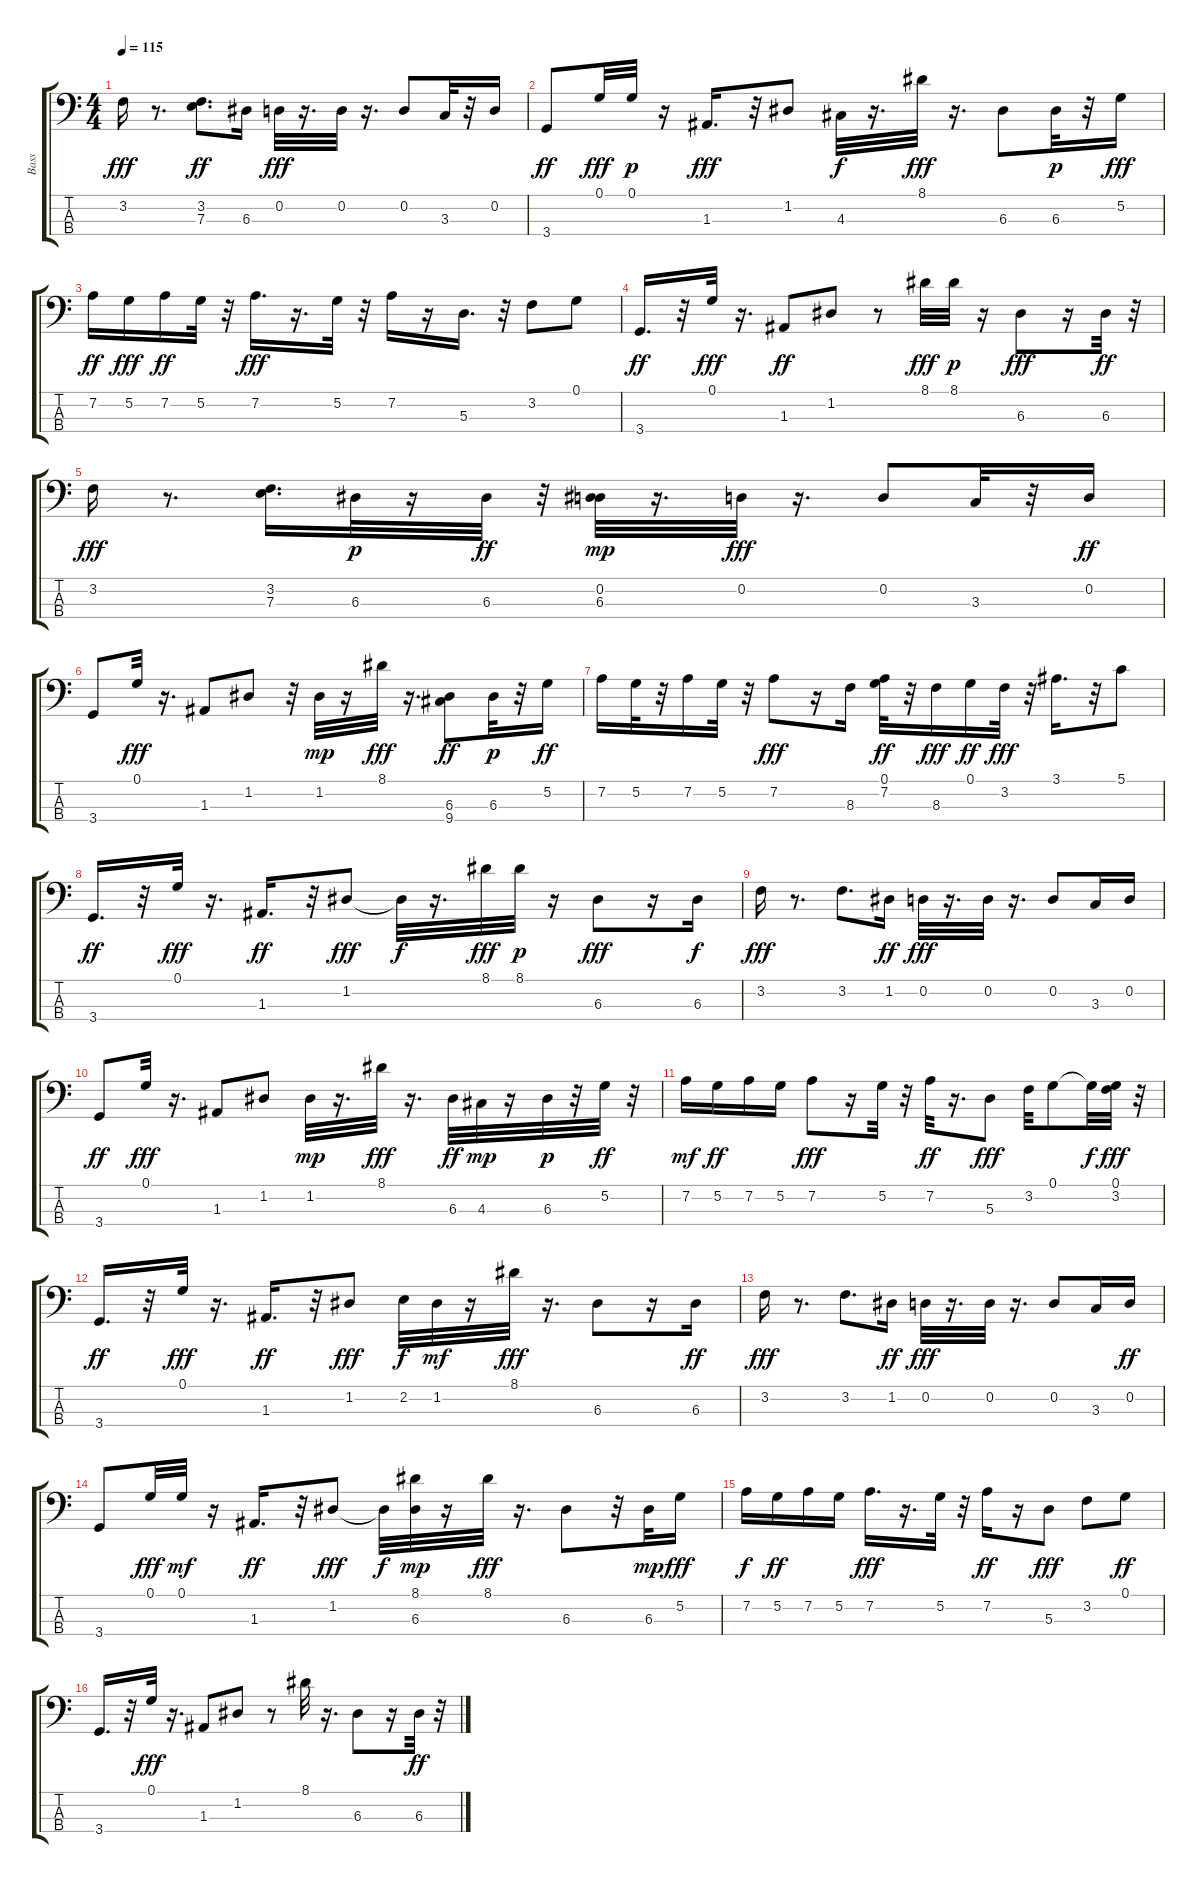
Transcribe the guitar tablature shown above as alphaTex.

\track ("Bass" "Bass") {instrument electricbasspick}
\staff {score tabs}
\tuning (G2 D2 A1 E1) {hide}
\ts (4 4)
\tempo 115
\clef f4
\ks c
3.2.16{dy fff} r.8{d} (3.2 7.3).8{d dy ff} 6.3.16 0.2.32{dy fff} r.16{d} 0.2.32 r.16{d} 0.2.8 3.3.32 r.32 0.2.16 |
3.4.8{dy ff} 0.1.32{dy fff} 0.1.32{dy p} r.16 1.3.16{d dy fff} r.32 1.2.8 4.3.32{dy f} r.16{d} 8.1.32{dy fff} r.16{d} 6.3.8 6.3.32{dy p} r.32 5.2.16{dy fff} |
7.2.16{dy ff} 5.2.16{dy fff} 7.2.16{dy ff} 5.2.32 r.32 7.2.16{d dy fff} r.16{d} 5.2.32 r.32 7.2.16 r.16 5.3.16{d} r.32 3.2.8 0.1.8 |
3.4.16{d dy ff} r.32 0.1.32{dy fff} r.16{d} 1.3.8{dy ff} 1.2.8 r.8 8.1.32{dy fff} 8.1.32{dy p} r.16 6.3.8{dy fff} r.16 6.3.32{dy ff} r.32 |
3.2.16{dy fff} r.8{d} (3.2 7.3).16{d} 6.3.32{dy p} r.16 6.3.32{dy ff} r.32 (0.2 6.3).32{dy mp} r.16{d} 0.2.32{dy fff} r.16{d} 0.2.8 3.3.32 r.32 0.2.16{dy ff} |
3.4.8 0.1.32{dy fff} r.16{d} 1.3.8 1.2.8 r.32 1.2.32{dy mp} r.16 8.1.32{dy fff} r.16{d} (6.3 9.4).8{dy ff} 6.3.32{dy p} r.32 5.2.16{dy ff} |
7.2.16 5.2.32 r.32 7.2.16 5.2.32 r.32 7.2.8{dy fff} r.16 8.3.16 (0.1 7.2).32{dy ff} r.32 8.3.16{dy fff} 0.1.16{dy ff} 3.2.32{dy fff} r.32 3.1.16{d} r.32 5.1.8 |
3.4.16{d dy ff} r.32 0.1.32{dy fff} r.16{d} 1.3.16{d dy ff} r.32 1.2.8{dy fff} 1.2{t}.32{dy f} r.16{d} 8.1.32{dy fff} 8.1.32{dy p} r.16 6.3.8{dy fff} r.16 6.3.16{dy f} |
3.2.16{dy fff} r.8{d} 3.2.8{d} 1.2.16{dy ff} 0.2.32{dy fff} r.16{d} 0.2.32 r.16{d} 0.2.8 3.3.16 0.2.16 |
3.4.8{dy ff} 0.1.32{dy fff} r.16{d} 1.3.8 1.2.8 1.2.32{dy mp} r.16{d} 8.1.32{dy fff} r.16{d} 6.3.32{dy ff} 4.3.32{dy mp} r.16 6.3.32{dy p} r.32 5.2.32{dy ff} r.32 |
7.2.16{dy mf} 5.2.16{dy ff} 7.2.16 5.2.16 7.2.8{dy fff} r.16 5.2.32 r.32 7.2.32{dy ff} r.16{d} 5.3.8{dy fff} 3.2.32 0.1.8 0.1{t}.32{dy f} (0.1 3.2).32{dy fff} r.32 |
3.4.16{d dy ff} r.32 0.1.32{dy fff} r.16{d} 1.3.16{d dy ff} r.32 1.2.8{dy fff} 2.2.32{dy f} 1.2.32{dy mf} r.16 8.1.32{dy fff} r.16{d} 6.3.8 r.16 6.3.16{dy ff} |
3.2.16{dy fff} r.8{d} 3.2.8{d} 1.2.16{dy ff} 0.2.32{dy fff} r.16{d} 0.2.32 r.16{d} 0.2.8 3.3.16 0.2.16{dy ff} |
3.4.8 0.1.32{dy fff} 0.1.32{dy mf} r.16 1.3.16{d dy ff} r.32 1.2.8{dy fff} 1.2{t}.32{dy f} (8.1 6.3).32{dy mp} r.16 8.1.32{dy fff} r.16{d} 6.3.8 r.32 6.3.32{dy mp} 5.2.16{dy fff} |
7.2.16{dy f} 5.2.16{dy ff} 7.2.16 5.2.16 7.2.16{d dy fff} r.16{d} 5.2.32 r.32 7.2.16{dy ff} r.16 5.3.8{dy fff} 3.2.8 0.1.8{dy ff} |
3.4.16{d} r.32 0.1.32{dy fff} r.16{d} 1.3.8 1.2.8 r.8 8.1.32 r.16{d} 6.3.8 r.16 6.3.32{dy ff} r.32
